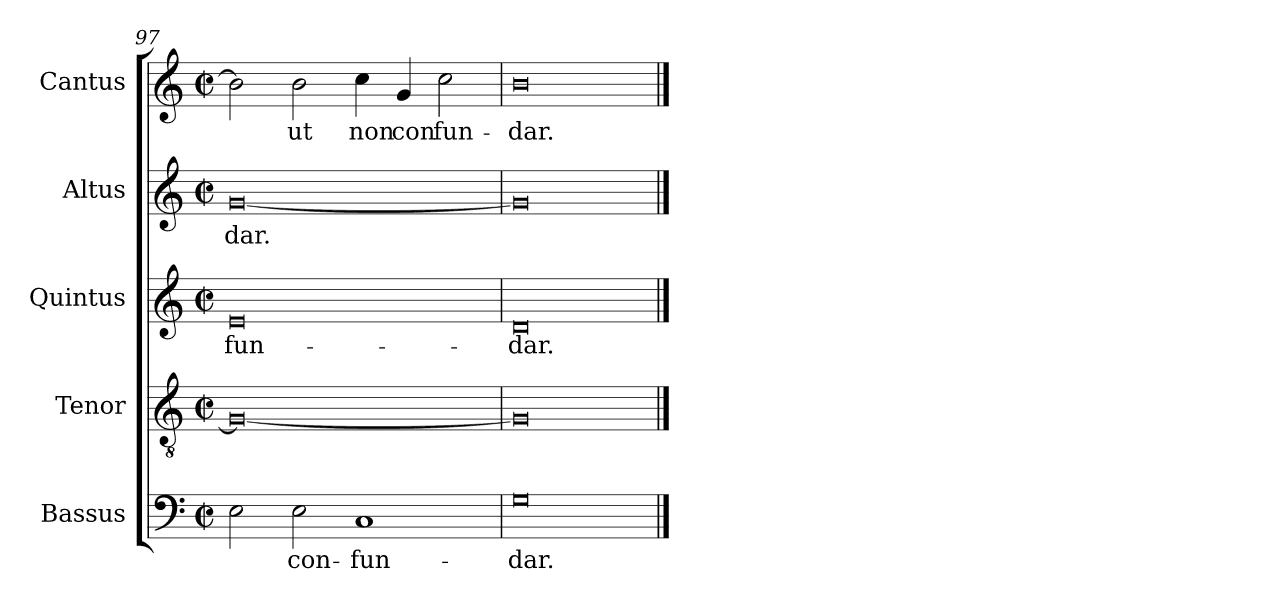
**kern	**text	**kern	**text	**kern	**text	**kern	**text	**kern	**text
*part5	*part5	*part4	*part4	*part3	*part3	*part2	*part2	*part1	*part1
*staff5	*staff5	*staff4	*staff4	*staff3	*staff3	*staff2	*staff2	*staff1	*staff1
*I"Bassus	*	*I"Tenor	*	*I"Quintus	*	*I"Altus	*	*I"Cantus	*
*clefF4	*	*clefGv2	*	*clefG2	*	*clefG2	*	*clefG2	*
*k[]	*	*k[]	*	*k[]	*	*k[]	*	*k[]	*
*C:	*	*C:	*	*C:	*	*C:	*	*C:	*
*M2/2	*	*M2/2	*	*M2/2	*	*M2/2	*	*M2/2	*
*met(c|)	*	*met(c|)	*	*met(c|)	*	*met(c|)	*	*met(c|)	*
=97	=97	=97	=97	=97	=97	=97	=97	=97	=97
!	!LO:LY:b:cj	!	!LO:LY:b:cj	!	!LO:LY:b:cj	!	!LO:LY:b:cj	!	!LO:LY:b:cj
2E\	.	0G_<	.	0e	-fun-	[<0g	dar.	2b\]	.
!	!LO:LY:b:cj	!	!	!	!	!	!	!	!LO:LY:b:cj
2E\	con-	.	.	.	.	.	.	2b\	ut
!	!LO:LY:b:cj	!	!	!	!	!	!	!	!LO:LY:b:cj
1C	-fun-	.	.	.	.	.	.	4cc\	non
!	!	!	!	!	!	!	!	!	!LO:LY:b:cj
.	.	.	.	.	.	.	.	4g/	con
!	!	!	!	!	!	!	!	!	!LO:LY:b:cj
.	.	.	.	.	.	.	.	2cc\	fun-
=98	=98	=98	=98	=98	=98	=98	=98	=98	=98
!	!LO:LY:b:cj	!	!LO:LY:b:cj	!	!LO:LY:b:cj	!	!LO:LY:b:cj	!	!LO:LY:b:cj
0G	-dar.	0G]	.	0d	-dar.	0g]	.	0b	-dar.
==	==	==	==	==	==	==	==	==	==
*-	*-	*-	*-	*-	*-	*-	*-	*-	*-
